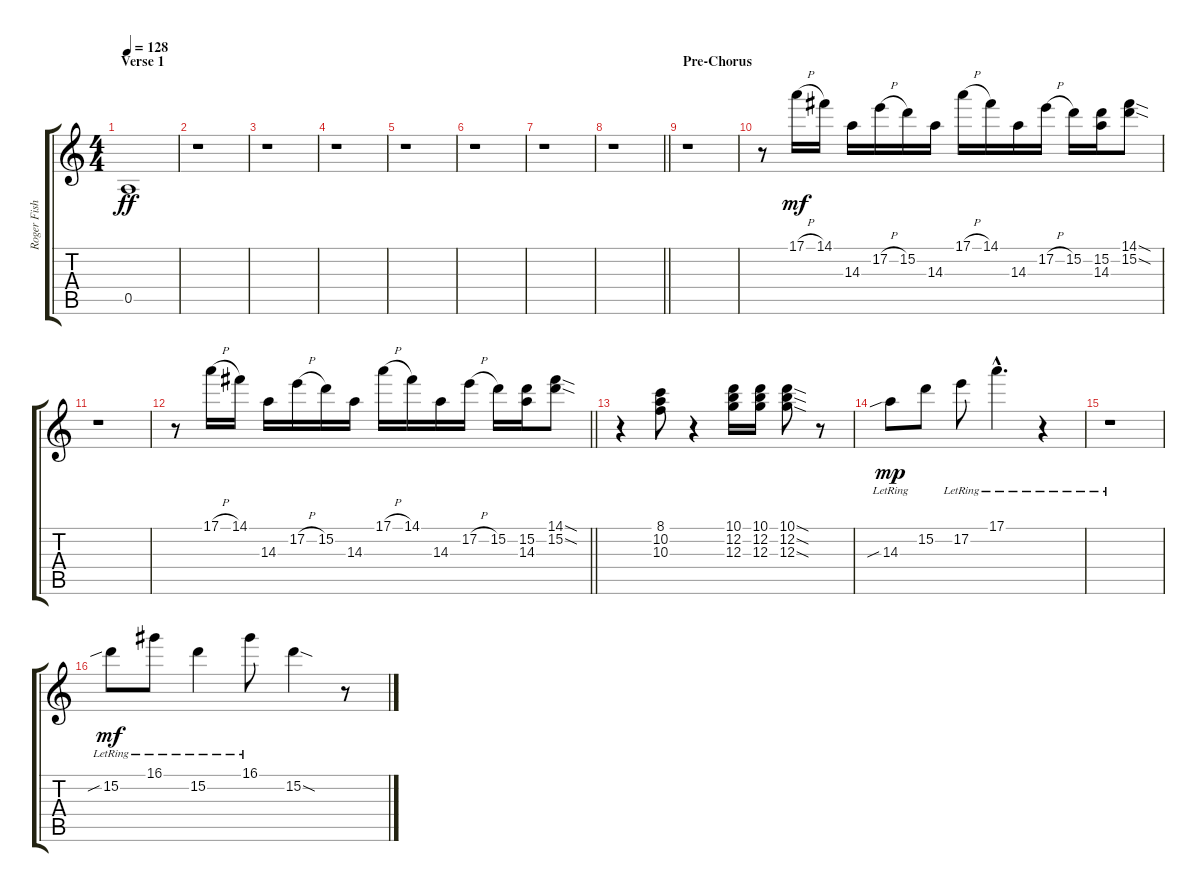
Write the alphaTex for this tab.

\track ("Roger Fisher" "Roger Fish") {instrument overdrivenguitar}
\staff {score tabs}
\tuning (E4 B3 G3 D3 A2 E2) {hide}
\ts (4 4)
\section ("" "Verse 1")
\tempo 128
\clef g2
\ks c
0.5.1{dy ff volume 0} |
r.1{volume 16} |
r.1 |
r.1 |
r.1 |
r.1 |
r.1 |
\barLineRight lightlight
r.1 |
\section ("" "Pre-Chorus")
r.1 |
r.8 17.1{h}.16{dy mf} 14.1.16 14.3.16 17.2{h}.16 15.2.16 14.3.16 17.1{h}.16 14.1.16 14.3.16 17.2{h}.16 15.2.16 (15.2 14.3).16 (14.1{sod} 15.2{sod}).8 |
r.1 |
\barLineRight lightlight
r.8 17.1{h}.16 14.1.16 14.3.16 17.2{h}.16 15.2.16 14.3.16 17.1{h}.16 14.1.16 14.3.16 17.2{h}.16 15.2.16 (15.2 14.3).16 (14.1{sod} 15.2{sod}).8 |
r.4 (8.1 10.2 10.3).8 r.4 (10.1 12.2 12.3).16 (10.1 12.2 12.3).16 (10.1{sod} 12.2{sod} 12.3{sod}).8 r.8 |
14.3{sib lr}.8{dy mp} 15.2.8 17.2{lr}.8 17.1{hac lr}.4{d} r.4 |
r.1 |
15.2{sib lr}.8{dy mf} 16.1{lr}.8 15.2{lr}.4 16.1{lr}.8 15.2{sod}.4 r.8
